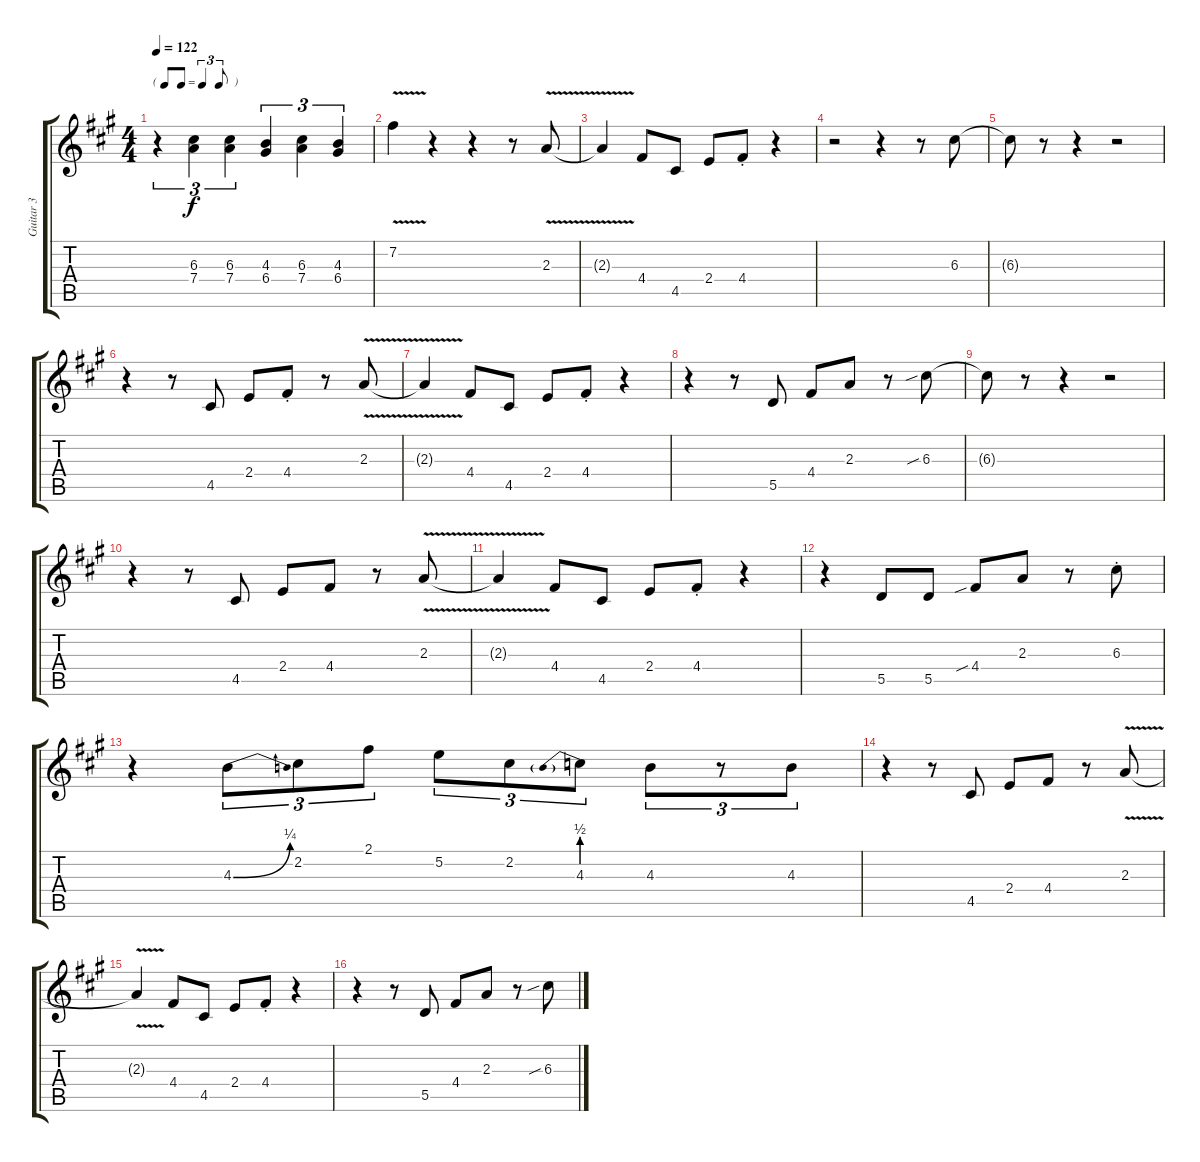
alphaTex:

\track ("Guitar 3" "Guitar 3") {instrument electricguitarclean}
\staff {score tabs}
\tuning (E4 B3 G3 D3 A2 E2) {hide}
\ts (4 4)
\tf triplet8th
\tempo 122
\clef g2
\ks a
r.4{tu (3 2) dy f} (6.3 7.4).4{tu (3 2)} (6.3 7.4).4{tu (3 2)} (4.3 6.4).4{tu (3 2)} (6.3 7.4).4{tu (3 2)} (4.3 6.4).4{tu (3 2)} |
7.2{v}.4 r.4 r.4 r.8 2.3{v}.8 |
2.3{v t}.4 4.4.8 4.5.8 2.4.8 4.4{st}.8 r.4 |
r.2 r.4 r.8 6.3.8 |
6.3{t}.8 r.8 r.4 r.2 |
r.4 r.8 4.5.8 2.4.8 4.4{st}.8 r.8 2.3{v}.8 |
2.3{v t}.4 4.4.8 4.5.8 2.4.8 4.4{st}.8 r.4 |
r.4 r.8 5.5.8 4.4.8 2.3.8 r.8 6.3{sib}.8 |
6.3{t}.8 r.8 r.4 r.2 |
r.4 r.8 4.5.8 2.4.8 4.4.8 r.8 2.3{v}.8 |
2.3{v t}.4 4.4.8 4.5.8 2.4.8 4.4{st}.8 r.4 |
r.4 5.5.8 5.5.8 4.4{sib}.8 2.3.8 r.8 6.3{st}.8 |
r.4 4.3{be (bend 0 0 60 1)}.8{tu (3 2)} 2.2.8{tu (3 2)} 2.1.8{tu (3 2)} 5.2.8{tu (3 2)} 2.2.8{tu (3 2)} 4.3{be (prebend 0 2 60 2)}.8{tu (3 2)} 4.3.8{tu (3 2)} r.8{tu (3 2)} 4.3.8{tu (3 2)} |
r.4 r.8 4.5.8 2.4.8 4.4.8 r.8 2.3{v}.8 |
2.3{v t}.4 4.4.8 4.5.8 2.4.8 4.4{st}.8 r.4 |
r.4 r.8 5.5.8 4.4.8 2.3.8 r.8 6.3{sib}.8
